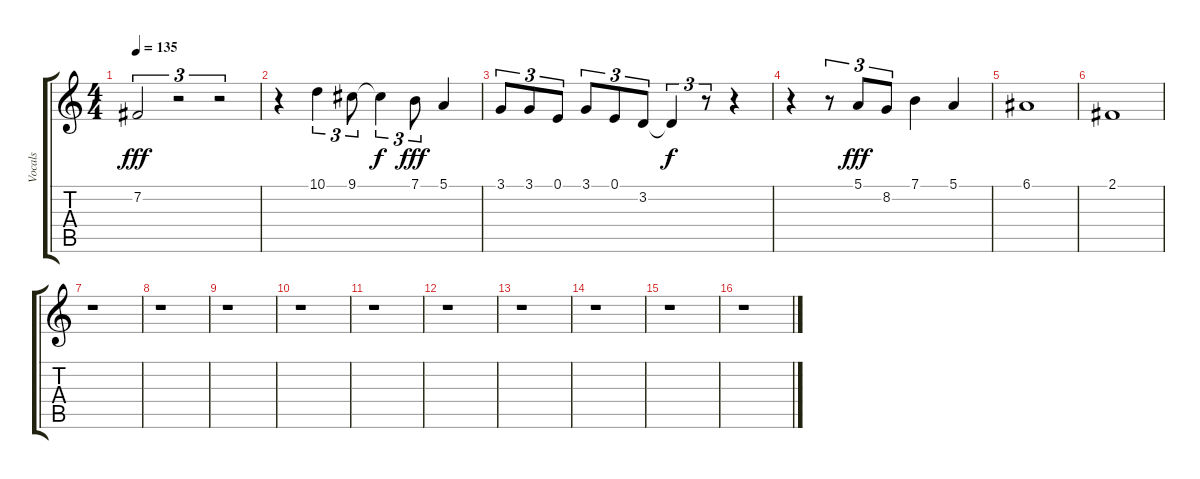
\track ("Vocals" "Vocals") {instrument lead6voice}
\staff {score tabs}
\tuning (E4 B3 G3 D3 A2 E2) {hide}
\ts (4 4)
\tempo 135
\clef g2
\ks c
7.2.2{tu (3 2) dy fff} r.2{tu (3 2)} r.2{tu (3 2)} |
r.4 10.1.4{tu (3 2)} 9.1.8{tu (3 2)} 9.1{t}.4{tu (3 2) dy f} 7.1.8{tu (3 2) dy fff} 5.1.4 |
3.1.8{tu (3 2)} 3.1.8{tu (3 2)} 0.1.8{tu (3 2)} 3.1.8{tu (3 2)} 0.1.8{tu (3 2)} 3.2.8{tu (3 2)} 3.2{t}.4{tu (3 2) dy f} r.8{tu (3 2)} r.4 |
r.4 r.8{tu (3 2)} 5.1.8{tu (3 2) dy fff} 8.2.8{tu (3 2)} 7.1.4 5.1.4 |
6.1.1 |
2.1.1 |
r.1 |
r.1 |
r.1 |
r.1 |
r.1 |
r.1 |
r.1 |
r.1 |
r.1 |
r.1
